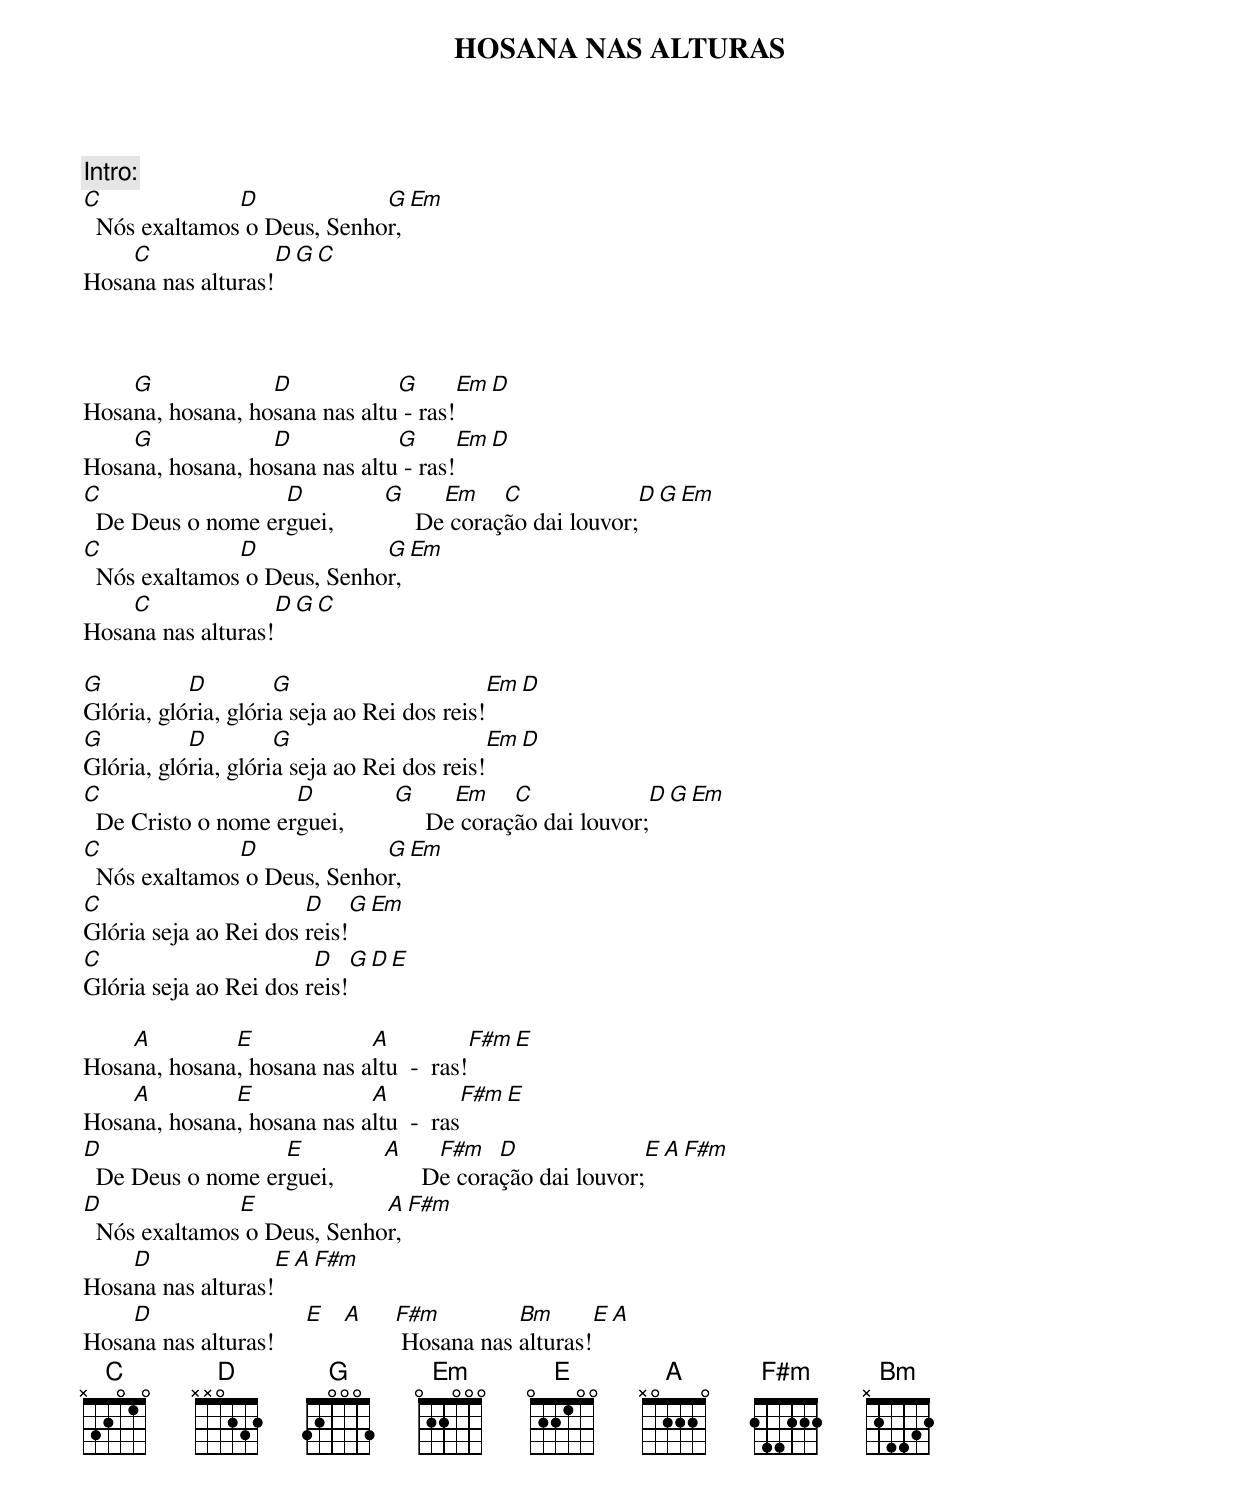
HOSANA NAS ALTURAS

Intro:
C              D             G             Em
  Nós exaltamos o Deus, Senhor,
    C                  D G     C
Hosana nas alturas!



    G             D            G                 Em D
Hosana, hosana, hosana nas altu - ras!
    G             D            G                 Em D
Hosana, hosana, hosana nas altu - ras!
C                  D            G      Em    C             D                 G      Em
  De Deus o nome erguei,             De coração dai louvor;
C              D             G             Em
  Nós exaltamos o Deus, Senhor,
    C                  D G     C
Hosana nas alturas!

G          D         G                      Em        D
Glória, glória, glória seja ao Rei dos reis!
G          D         G                      Em        D
Glória, glória, glória seja ao Rei dos reis!
C                    D            G      Em    C             D                G      Em
  De Cristo o nome erguei,             De coração dai louvor;
C              D             G             Em
  Nós exaltamos o Deus, Senhor,
C                      D            G      Em
Glória seja ao Rei dos reis!
C                       D            G     D   E
Glória seja ao Rei dos reis!

    A         E             A                    F#m  E
Hosana, hosana, hosana nas altu  -  ras!
    A         E             A                    F#m  E
Hosana, hosana, hosana nas altu  -  ras
D                  E            A      F#m   D              E                A     F#m
  De Deus o nome erguei,              De coração dai louvor;
D              E             A             F#m
  Nós exaltamos o Deus, Senhor,
    D                   E  A    F#m
Hosana nas alturas!
    D                   E  A    F#m         Bm               E  A
Hosana nas alturas!              Hosana nas alturas!
